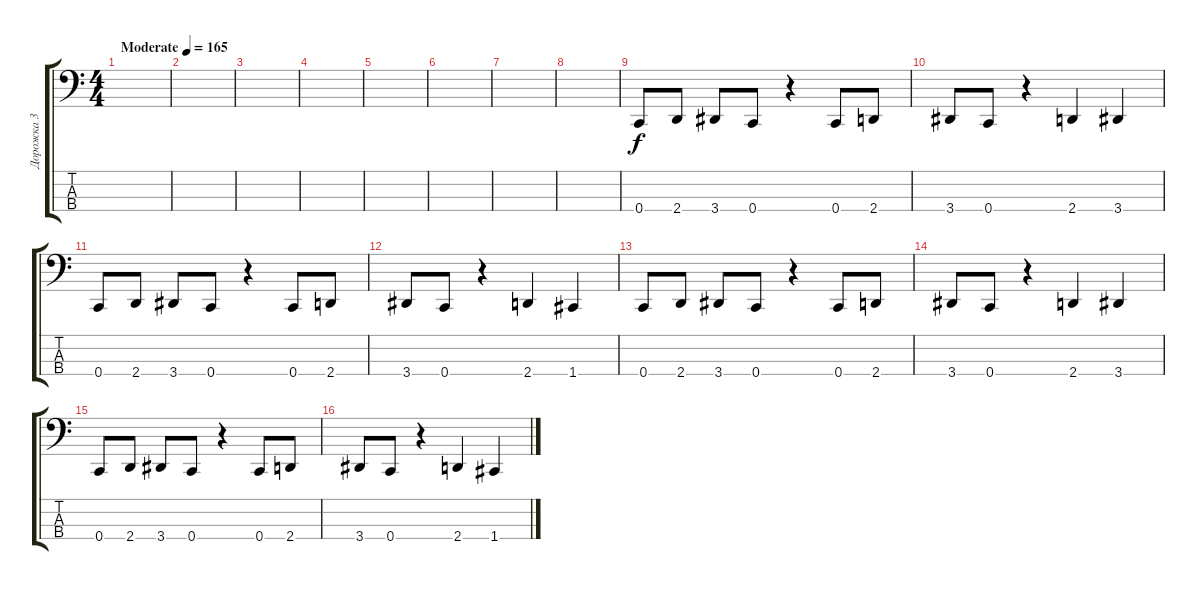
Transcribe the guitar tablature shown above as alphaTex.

\track ("Дорожка 3" "Дорожка 3") {instrument electricbasspick}
\staff {score tabs}
\tuning (F2 C2 G1 C1) {hide}
\ts (4 4)
\tempo (165 "Moderate")
\clef f4
\ks c
|
|
|
|
|
|
|
|
0.4.8 2.4.8 3.4.8 0.4.8 r.4 0.4.8 2.4.8 |
3.4.8 0.4.8 r.4 2.4.4 3.4.4 |
0.4.8 2.4.8 3.4.8 0.4.8 r.4 0.4.8 2.4.8 |
3.4.8 0.4.8 r.4 2.4.4 1.4.4 |
0.4.8 2.4.8 3.4.8 0.4.8 r.4 0.4.8 2.4.8 |
3.4.8 0.4.8 r.4 2.4.4 3.4.4 |
0.4.8 2.4.8 3.4.8 0.4.8 r.4 0.4.8 2.4.8 |
3.4.8 0.4.8 r.4 2.4.4 1.4.4
